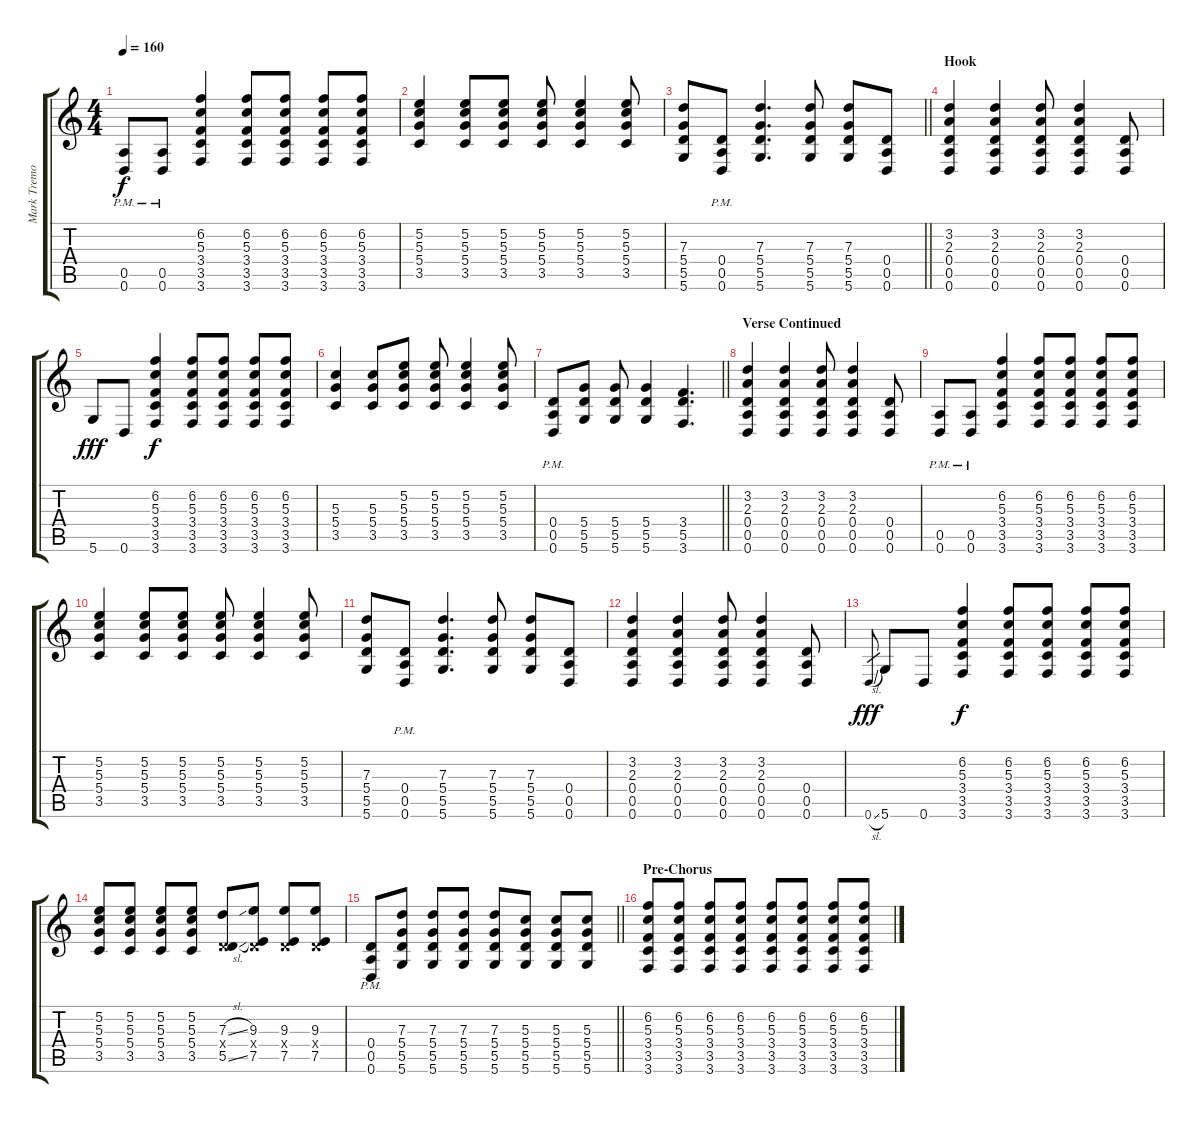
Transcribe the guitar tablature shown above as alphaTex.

\track ("Mark Tremonti [Guitar]" "Mark Tremo") {instrument electricguitarjazz}
\staff {score tabs}
\tuning (E4 B3 G3 D3 A2 D2) {hide}
\ts (4 4)
\tempo 160
\clef g2
\ks c
(0.5{pm} 0.6{pm}).8{dy f} (0.5{pm} 0.6{pm}).8 (6.2 5.3 3.4 3.5 3.6).4 (6.2 5.3 3.4 3.5 3.6).8 (6.2 5.3 3.4 3.5 3.6).8 (6.2 5.3 3.4 3.5 3.6).8 (6.2 5.3 3.4 3.5 3.6).8 |
(5.2 5.3 5.4 3.5).4 (5.2 5.3 5.4 3.5).8 (5.2 5.3 5.4 3.5).8 (5.2 5.3 5.4 3.5).8 (5.2 5.3 5.4 3.5).4 (5.2 5.3 5.4 3.5).8 |
\barLineRight lightlight
(7.3 5.4 5.5 5.6).8 (0.4{pm} 0.5{pm} 0.6{pm}).8 (7.3 5.4 5.5 5.6).4{d} (7.3 5.4 5.5 5.6).8 (7.3 5.4 5.5 5.6).8 (0.4 0.5 0.6).8 |
\section ("" "Hook")
(3.2 2.3 0.4 0.5 0.6).4 (3.2 2.3 0.4 0.5 0.6).4 (3.2 2.3 0.4 0.5 0.6).8 (3.2 2.3 0.4 0.5 0.6).4 (0.4 0.5 0.6).8 |
5.6.8{dy fff} 0.6.8 (6.2 5.3 3.4 3.5 3.6).4{dy f} (6.2 5.3 3.4 3.5 3.6).8 (6.2 5.3 3.4 3.5 3.6).8 (6.2 5.3 3.4 3.5 3.6).8 (6.2 5.3 3.4 3.5 3.6).8 |
(5.3 5.4 3.5).4 (5.3 5.4 3.5).8 (5.2 5.3 5.4 3.5).8 (5.2 5.3 5.4 3.5).8 (5.2 5.3 5.4 3.5).4 (5.2 5.3 5.4 3.5).8 |
\barLineRight lightlight
(0.4{pm} 0.5{pm} 0.6{pm}).8 (5.4 5.5 5.6).8 (5.4 5.5 5.6).8 (5.4 5.5 5.6).4 (3.4 5.5 3.6).4{d} |
\section ("" "Verse Continued")
(3.2 2.3 0.4 0.5 0.6).4 (3.2 2.3 0.4 0.5 0.6).4 (3.2 2.3 0.4 0.5 0.6).8 (3.2 2.3 0.4 0.5 0.6).4 (0.4 0.5 0.6).8 |
(0.5{pm} 0.6{pm}).8 (0.5{pm} 0.6{pm}).8 (6.2 5.3 3.4 3.5 3.6).4 (6.2 5.3 3.4 3.5 3.6).8 (6.2 5.3 3.4 3.5 3.6).8 (6.2 5.3 3.4 3.5 3.6).8 (6.2 5.3 3.4 3.5 3.6).8 |
(5.2 5.3 5.4 3.5).4 (5.2 5.3 5.4 3.5).8 (5.2 5.3 5.4 3.5).8 (5.2 5.3 5.4 3.5).8 (5.2 5.3 5.4 3.5).4 (5.2 5.3 5.4 3.5).8 |
(7.3 5.4 5.5 5.6).8 (0.4{pm} 0.5{pm} 0.6{pm}).8 (7.3 5.4 5.5 5.6).4{d} (7.3 5.4 5.5 5.6).8 (7.3 5.4 5.5 5.6).8 (0.4 0.5 0.6).8 |
(3.2 2.3 0.4 0.5 0.6).4 (3.2 2.3 0.4 0.5 0.6).4 (3.2 2.3 0.4 0.5 0.6).8 (3.2 2.3 0.4 0.5 0.6).4 (0.4 0.5 0.6).8 |
0.6{sl}.8{gr dy fff} 5.6.8 0.6.8 (6.2 5.3 3.4 3.5 3.6).4{dy f} (6.2 5.3 3.4 3.5 3.6).8 (6.2 5.3 3.4 3.5 3.6).8 (6.2 5.3 3.4 3.5 3.6).8 (6.2 5.3 3.4 3.5 3.6).8 |
(5.2 5.3 5.4 3.5).8 (5.2 5.3 5.4 3.5).8 (5.2 5.3 5.4 3.5).8 (5.2 5.3 5.4 3.5).8 (7.3{sl} 0.4{x} 5.5{sl}).8 (9.3 0.4{x} 7.5).8 (9.3 0.4{x} 7.5).8 (9.3 0.4{x} 7.5).8 |
\barLineRight lightlight
(0.4{pm} 0.5{pm} 0.6{pm}).8 (7.3 5.4 5.5 5.6).8 (7.3 5.4 5.5 5.6).8 (7.3 5.4 5.5 5.6).8 (7.3 5.4 5.5 5.6).8 (5.3 5.4 5.5 5.6).8 (5.3 5.4 5.5 5.6).8 (5.3 5.4 5.5 5.6).8 |
\section ("" "Pre-Chorus")
(6.2 5.3 3.4 3.5 3.6).8 (6.2 5.3 3.4 3.5 3.6).8 (6.2 5.3 3.4 3.5 3.6).8 (6.2 5.3 3.4 3.5 3.6).8 (6.2 5.3 3.4 3.5 3.6).8 (6.2 5.3 3.4 3.5 3.6).8 (6.2 5.3 3.4 3.5 3.6).8 (6.2 5.3 3.4 3.5 3.6).8
